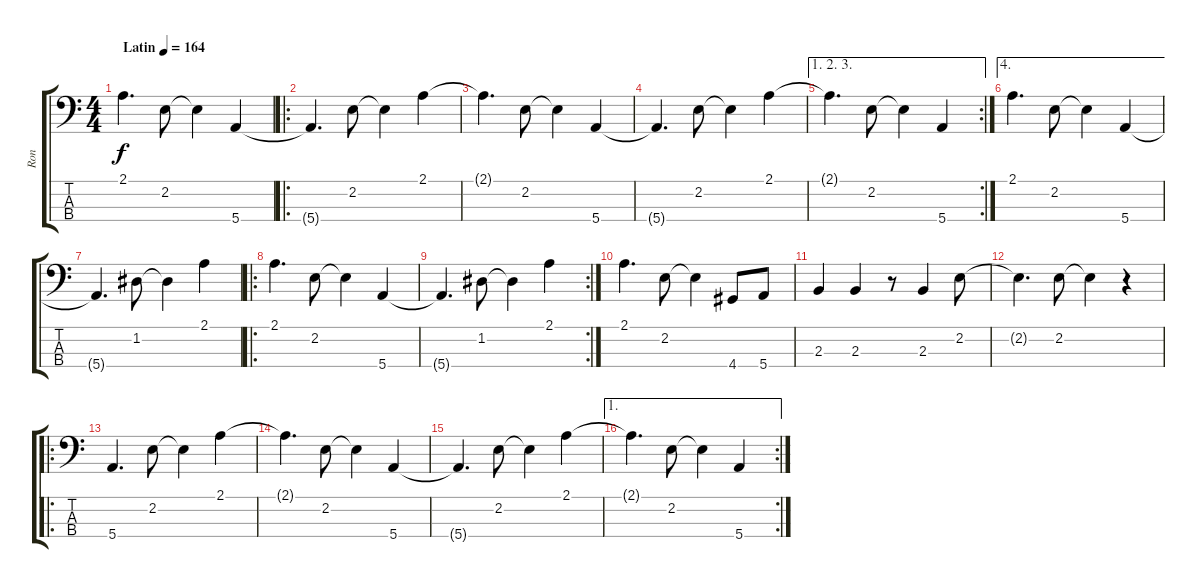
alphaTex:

\track ("Ron" "Ron") {instrument acousticbass}
\staff {score tabs}
\tuning (G2 D2 A1 E1) {hide}
\ts (4 4)
\tempo (164 "Latin")
\clef f4
\ks c
2.1.4{d dy f instrument acousticbass} 2.2.8 2.2{t}.4 5.4.4 |
\ro
5.4{t}.4{d} 2.2.8 2.2{t}.4 2.1.4 |
2.1{t}.4{d} 2.2.8 2.2{t}.4 5.4.4 |
5.4{t}.4{d} 2.2.8 2.2{t}.4 2.1.4 |
\ae (1 2 3)
\rc 2
2.1{t}.4{d} 2.2.8 2.2{t}.4 5.4.4 |
\ae 4
2.1.4{d} 2.2.8 2.2{t}.4 5.4.4 |
5.4{t}.4{d} 1.2.8 1.2{t}.4 2.1.4 |
\ro
2.1.4{d} 2.2.8 2.2{t}.4 5.4.4 |
\rc 2
5.4{t}.4{d} 1.2.8 1.2{t}.4 2.1.4 |
2.1.4{d} 2.2.8 2.2{t}.4 4.4.8 5.4.8 |
2.3.4 2.3.4 r.8 2.3.4 2.2.8 |
2.2{t}.4{d} 2.2.8 2.2{t}.4 r.4 |
\ro
5.4.4{d} 2.2.8 2.2{t}.4 2.1.4 |
2.1{t}.4{d} 2.2.8 2.2{t}.4 5.4.4 |
5.4{t}.4{d} 2.2.8 2.2{t}.4 2.1.4 |
\ae 1
\rc 2
2.1{t}.4{d} 2.2.8 2.2{t}.4 5.4.4
